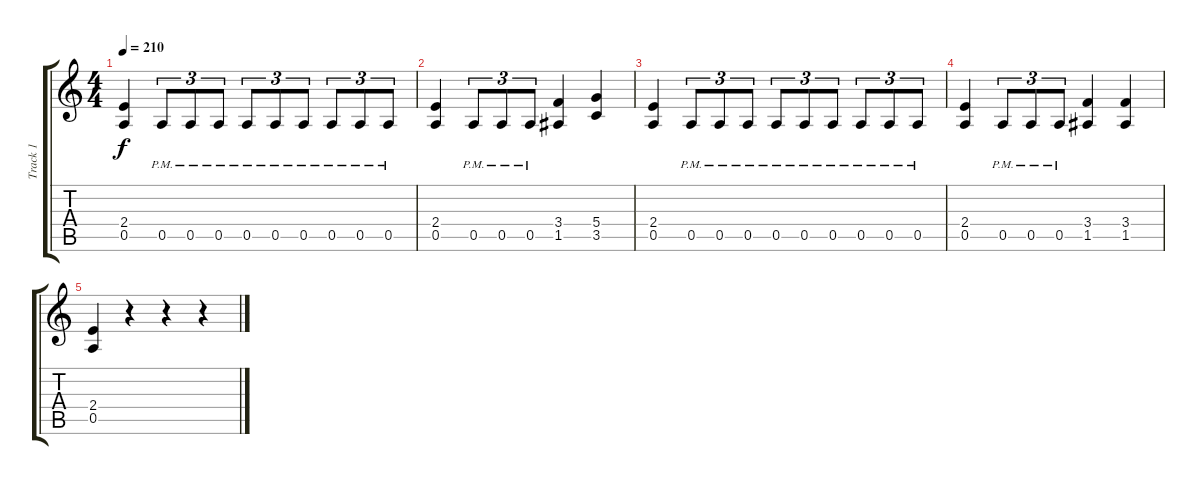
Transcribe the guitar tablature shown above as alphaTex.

\track ("Track 1" "Track 1") {instrument distortionguitar}
\staff {score tabs}
\tuning (E4 B3 G3 D3 A2 E2) {hide}
\ts (4 4)
\tempo 210
\clef g2
\ks c
(2.4 0.5).4{dy f} 0.5{pm}.8{tu (3 2)} 0.5{pm}.8{tu (3 2)} 0.5{pm}.8{tu (3 2)} 0.5{pm}.8{tu (3 2)} 0.5{pm}.8{tu (3 2)} 0.5{pm}.8{tu (3 2)} 0.5{pm}.8{tu (3 2)} 0.5{pm}.8{tu (3 2)} 0.5{pm}.8{tu (3 2)} |
(2.4 0.5).4 0.5{pm}.8{tu (3 2)} 0.5{pm}.8{tu (3 2)} 0.5{pm}.8{tu (3 2)} (3.4 1.5).4 (5.4 3.5).4 |
(2.4 0.5).4 0.5{pm}.8{tu (3 2)} 0.5{pm}.8{tu (3 2)} 0.5{pm}.8{tu (3 2)} 0.5{pm}.8{tu (3 2)} 0.5{pm}.8{tu (3 2)} 0.5{pm}.8{tu (3 2)} 0.5{pm}.8{tu (3 2)} 0.5{pm}.8{tu (3 2)} 0.5{pm}.8{tu (3 2)} |
(2.4 0.5).4 0.5{pm}.8{tu (3 2)} 0.5{pm}.8{tu (3 2)} 0.5{pm}.8{tu (3 2)} (3.4 1.5).4 (3.4 1.5).4 |
(2.4 0.5).4 r.4 r.4 r.4
